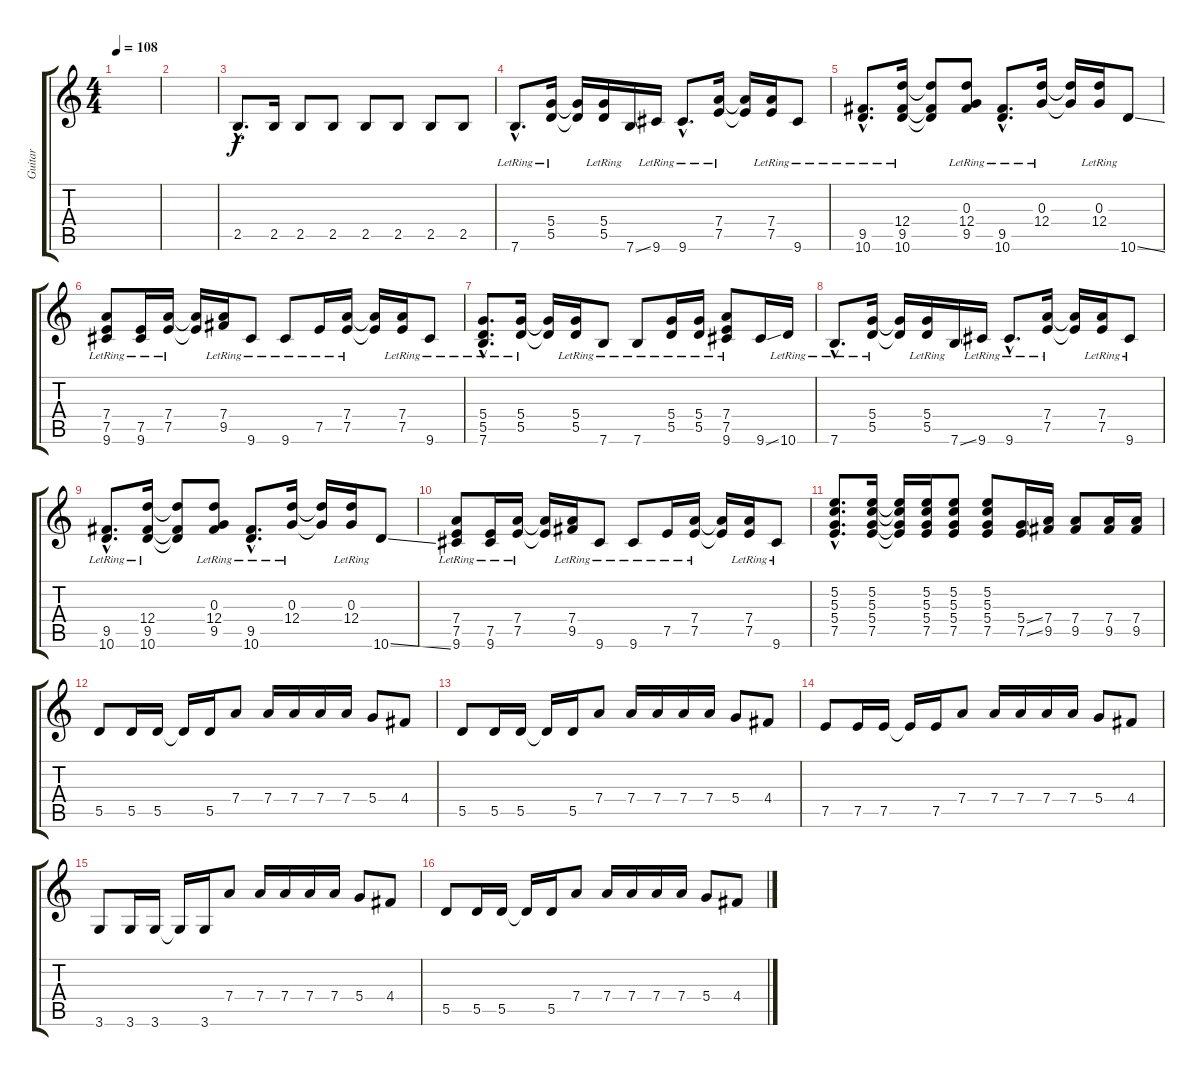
\track ("Guitar" "Guitar") {instrument electricguitarclean}
\staff {score tabs}
\tuning (E4 B3 G3 D3 A2 E2) {hide}
\ts (4 4)
\tempo 108
\clef g2
\ks c
|
|
2.5{hac}.8{d dy f volume 13} 2.5.16 2.5.8 2.5.8 2.5.8 2.5.8 2.5.8 2.5.8 |
7.6{hac lr}.8{d} (5.4{lr} 5.5{lr}).16 (5.4{t} 5.5{t}).16 (5.4{lr} 5.5{lr}).16 7.6{ss}.16 9.6{lr}.16 9.6{hac lr}.8{d} (7.4{lr} 7.5{lr}).16 (7.4{t} 7.5{t}).16 (7.4{lr} 7.5{lr}).16 9.6{lr}.8 |
(9.5{hac lr} 10.6{hac lr}).8{d} (12.4{lr} 9.5{lr} 10.6{lr}).16 (12.4{t} 9.5{t} 10.6{t}).8 (0.3{lr} 12.4{lr} 9.5{lr}).8 (9.5{hac lr} 10.6{hac lr}).8{d} (0.3{lr} 12.4{lr}).16 (0.3{t} 12.4{t}).16 (0.3{lr} 12.4{lr}).16 10.6{ss}.8 |
(7.4{lr} 7.5{lr} 9.6{lr}).8 (7.5{lr} 9.6{lr}).16 (7.4{lr} 7.5{lr}).16 (7.4{t} 7.5{t}).16 (7.4{lr} 9.5{lr}).16 9.6{lr}.8 9.6{lr}.8 7.5{lr}.16 (7.4{lr} 7.5{lr}).16 (7.4{t} 7.5{t}).16 (7.4{lr} 7.5{lr}).16 9.6{lr}.8 |
(5.4{hac lr} 5.5{hac lr} 7.6{hac lr}).8{d} (5.4{lr} 5.5{lr}).16 (5.4{t} 5.5{t}).16 (5.4{lr} 5.5{lr}).16 7.6{lr}.8 7.6{lr}.8 (5.4{lr} 5.5{lr}).16 (5.4{lr} 5.5{lr}).16 (7.4{lr} 7.5{lr} 9.6{lr}).8 9.6{ss}.16 10.6{lr}.16 |
7.6{hac lr}.8{d} (5.4{lr} 5.5{lr}).16 (5.4{t} 5.5{t}).16 (5.4{lr} 5.5{lr}).16 7.6{ss}.16 9.6{lr}.16 9.6{hac lr}.8{d} (7.4{lr} 7.5{lr}).16 (7.4{t} 7.5{t}).16 (7.4{lr} 7.5{lr}).16 9.6{lr}.8 |
(9.5{hac lr} 10.6{hac lr}).8{d} (12.4{lr} 9.5{lr} 10.6{lr}).16 (12.4{t} 9.5{t} 10.6{t}).8 (0.3{lr} 12.4{lr} 9.5{lr}).8 (9.5{hac lr} 10.6{hac lr}).8{d} (0.3{lr} 12.4{lr}).16 (0.3{t} 12.4{t}).16 (0.3{lr} 12.4{lr}).16 10.6{ss}.8 |
(7.4{lr} 7.5{lr} 9.6{lr}).8 (7.5{lr} 9.6{lr}).16 (7.4{lr} 7.5{lr}).16 (7.4{t} 7.5{t}).16 (7.4{lr} 9.5{lr}).16 9.6{lr}.8 9.6{lr}.8 7.5{lr}.16 (7.4{lr} 7.5{lr}).16 (7.4{t} 7.5{t}).16 (7.4{lr} 7.5{lr}).16 9.6{lr}.8 |
(5.2{hac} 5.3{hac} 5.4{hac} 7.5{hac}).8{d} (5.2 5.3 5.4 7.5).16 (5.2{t} 5.3{t} 5.4{t} 7.5{t}).16 (5.2 5.3 5.4 7.5).16 (5.2 5.3 5.4 7.5).8 (5.2 5.3 5.4 7.5).8 (5.4{ss} 7.5{ss}).16 (7.4 9.5).16 (7.4 9.5).8 (7.4 9.5).16 (7.4 9.5).16 |
5.5.8 5.5.16 5.5.16 5.5{t}.16 5.5.16 7.4.8 7.4.16 7.4.16 7.4.16 7.4.16 5.4.8 4.4.8 |
5.5.8 5.5.16 5.5.16 5.5{t}.16 5.5.16 7.4.8 7.4.16 7.4.16 7.4.16 7.4.16 5.4.8 4.4.8 |
7.5.8 7.5.16 7.5.16 7.5{t}.16 7.5.16 7.4.8 7.4.16 7.4.16 7.4.16 7.4.16 5.4.8 4.4.8 |
3.6.8 3.6.16 3.6.16 3.6{t}.16 3.6.16 7.4.8 7.4.16 7.4.16 7.4.16 7.4.16 5.4.8 4.4.8 |
5.5.8 5.5.16 5.5.16 5.5{t}.16 5.5.16 7.4.8 7.4.16 7.4.16 7.4.16 7.4.16 5.4.8 4.4.8
